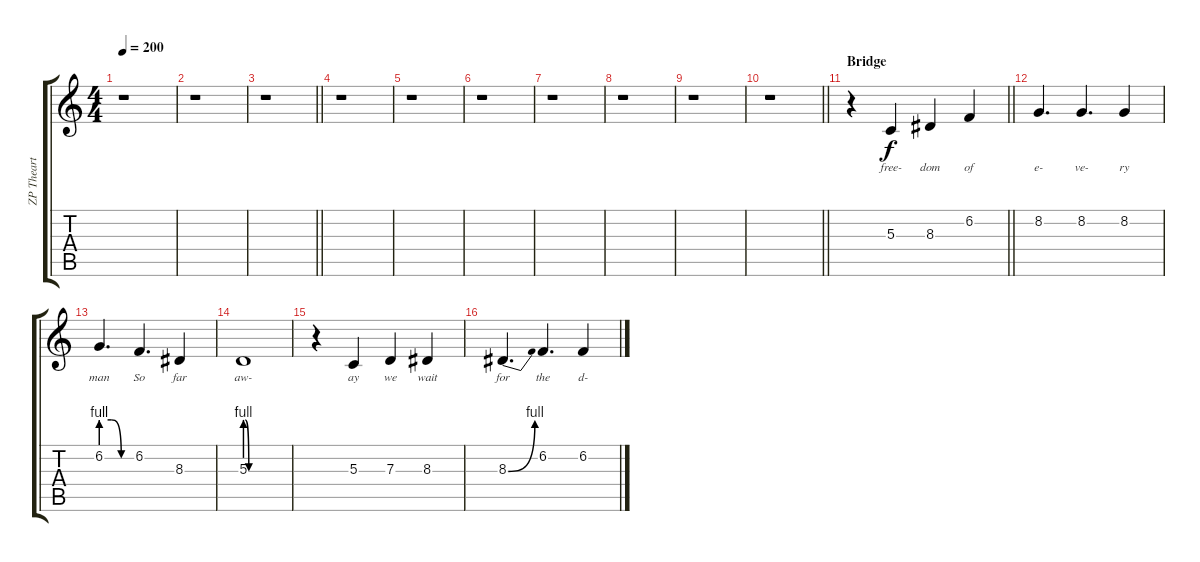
\track ("ZP Theart (Vocals)" "ZP Theart ") {instrument lead2sawtooth}
\staff {score tabs}
\tuning (E4 B3 G3 D3 A2 E2) {hide}
\ts (4 4)
\tempo 200
\clef g2
\ks aminor
r.1{dy f} |
r.1 |
\barLineRight lightlight
r.1 |
r.1 |
r.1 |
r.1 |
r.1 |
r.1 |
r.1 |
\barLineRight lightlight
r.1 |
\section ("" "Bridge")
\barLineRight lightlight
r.4 5.3.4{lyrics (0 "free-") lyrics (1 "") lyrics (2 "") lyrics (3 "") lyrics (4 "")} 8.3.4{lyrics (0 "dom") lyrics (1 "") lyrics (2 "") lyrics (3 "") lyrics (4 "")} 6.2.4{lyrics (0 "of") lyrics (1 "") lyrics (2 "") lyrics (3 "") lyrics (4 "")} |
8.2.4{d lyrics (0 "e-") lyrics (1 "") lyrics (2 "") lyrics (3 "") lyrics (4 "")} 8.2.4{d lyrics (0 "ve-") lyrics (1 "") lyrics (2 "") lyrics (3 "") lyrics (4 "")} 8.2.4{lyrics (0 "ry") lyrics (1 "") lyrics (2 "") lyrics (3 "") lyrics (4 "")} |
6.2{be (custom 0 4 20 4 40 0 60 0)}.4{d lyrics (0 "man") lyrics (1 "") lyrics (2 "") lyrics (3 "") lyrics (4 "")} 6.2.4{d lyrics (0 "So") lyrics (1 "") lyrics (2 "") lyrics (3 "") lyrics (4 "")} 8.3.4{lyrics (0 "far") lyrics (1 "") lyrics (2 "") lyrics (3 "") lyrics (4 "")} |
5.3{be (custom 0 4 5 0 10 0 20 0 40 0 60 0)}.1{lyrics (0 "aw-") lyrics (1 "") lyrics (2 "") lyrics (3 "") lyrics (4 "")} |
r.4 5.3.4{lyrics (0 "ay") lyrics (1 "") lyrics (2 "") lyrics (3 "") lyrics (4 "")} 7.3.4{lyrics (0 "we") lyrics (1 "") lyrics (2 "") lyrics (3 "") lyrics (4 "")} 8.3.4{lyrics (0 "wait") lyrics (1 "") lyrics (2 "") lyrics (3 "") lyrics (4 "")} |
8.3{be (bend 0 0 60 4)}.4{d lyrics (0 "for") lyrics (1 "") lyrics (2 "") lyrics (3 "") lyrics (4 "")} 6.2.4{d lyrics (0 "the") lyrics (1 "") lyrics (2 "") lyrics (3 "") lyrics (4 "")} 6.2.4{lyrics (0 "d-") lyrics (1 "") lyrics (2 "") lyrics (3 "") lyrics (4 "")}
